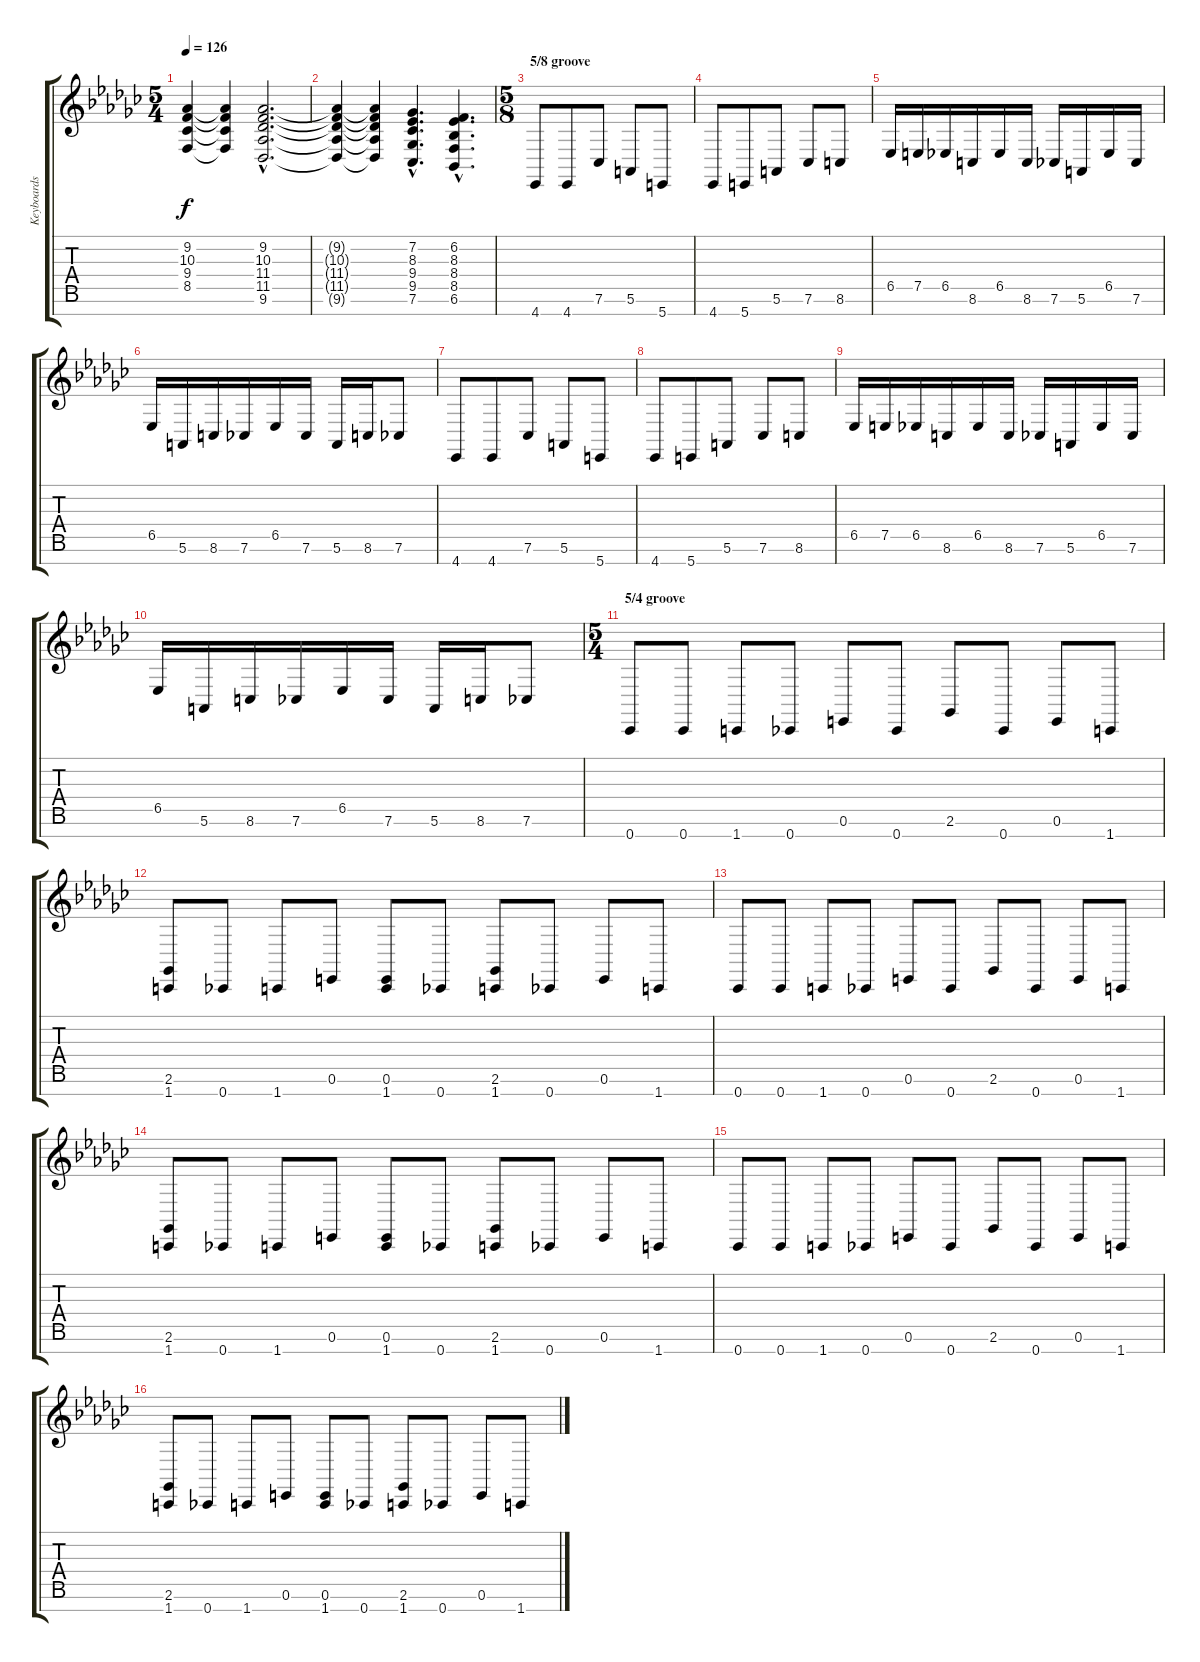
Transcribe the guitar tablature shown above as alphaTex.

\track ("Keyboards Right hand" "Keyboards ") {instrument stringensemble1}
\staff {score tabs}
\tuning (E4 B3 G3 D3 A2 E2 B1) {hide}
\ts (5 4)
\tempo 126
\clef g2
\ks ebminor
(9.2 10.3 9.4 8.5).4{dy f} (9.2{t} 10.3{t} 9.4{t} 8.5{t}).4 (9.2{hac} 10.3{hac} 11.4{hac} 11.5{hac} 9.6{hac}).2{d} |
(9.2{t} 10.3{t} 11.4{t} 11.5{t} 9.6{t}).4 (9.2{t} 10.3{t} 11.4{t} 11.5{t} 9.6{t}).4 (7.2{hac} 8.3{hac} 9.4{hac} 9.5{hac} 7.6{hac}).4{d} (6.2{hac} 8.3{hac} 8.4{hac} 8.5{hac} 6.6{hac}).4{d} |
\ts (5 8)
\section ("" "5/8 groove")
4.7.8{volume 11 instrument lead2sawtooth} 4.7.8 7.6.8 5.6.8 5.7.8 |
4.7.8 5.7.8 5.6.8 7.6.8 8.6.8 |
6.5.16 7.5.16 6.5.16 8.6.16 6.5.16 8.6.16 7.6.16 5.6.16 6.5.16 7.6.16 |
6.5.16 5.6.16 8.6.16 7.6.16 6.5.16 7.6.16 5.6.16 8.6.16 7.6.8 |
4.7.8 4.7.8 7.6.8 5.6.8 5.7.8 |
4.7.8 5.7.8 5.6.8 7.6.8 8.6.8 |
6.5.16 7.5.16 6.5.16 8.6.16 6.5.16 8.6.16 7.6.16 5.6.16 6.5.16 7.6.16 |
6.5.16 5.6.16 8.6.16 7.6.16 6.5.16 7.6.16 5.6.16 8.6.16 7.6.8 |
\ts (5 4)
\section ("" "5/4 groove")
0.7.8 0.7.8 1.7.8 0.7.8 0.6.8 0.7.8 2.6.8 0.7.8 0.6.8 1.7.8 |
(2.6 1.7).8 0.7.8 1.7.8 0.6.8 (0.6 1.7).8 0.7.8 (2.6 1.7).8 0.7.8 0.6.8 1.7.8 |
0.7.8 0.7.8 1.7.8 0.7.8 0.6.8 0.7.8 2.6.8 0.7.8 0.6.8 1.7.8 |
(2.6 1.7).8 0.7.8 1.7.8 0.6.8 (0.6 1.7).8 0.7.8 (2.6 1.7).8 0.7.8 0.6.8 1.7.8 |
0.7.8 0.7.8 1.7.8 0.7.8 0.6.8 0.7.8 2.6.8 0.7.8 0.6.8 1.7.8 |
(2.6 1.7).8 0.7.8 1.7.8 0.6.8 (0.6 1.7).8 0.7.8 (2.6 1.7).8 0.7.8 0.6.8 1.7.8
